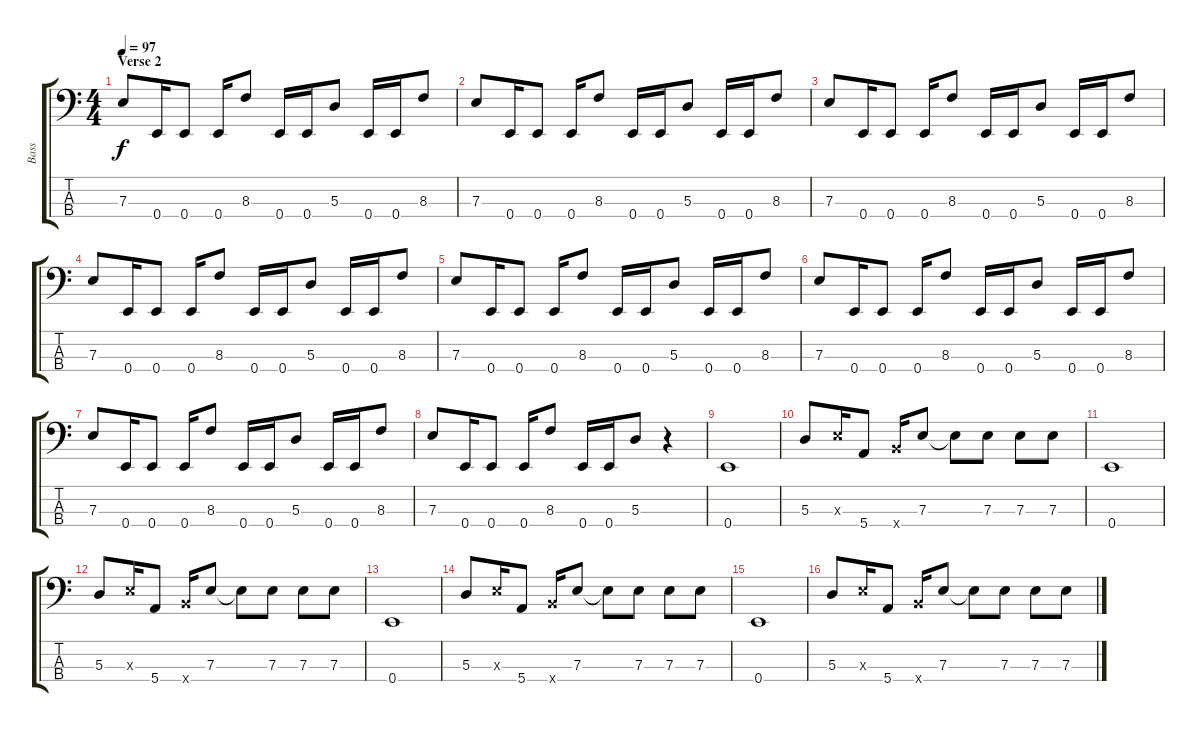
\track ("Bass" "Bass") {instrument electricbasspick}
\staff {score tabs}
\tuning (G2 D2 A1 E1) {hide}
\ts (4 4)
\section ("" "Verse 2")
\tempo 97
\clef f4
\ks c
7.3.8{dy f} 0.4.16 0.4.8 0.4.16 8.3.8 0.4.16 0.4.16 5.3.8 0.4.16 0.4.16 8.3.8 |
7.3.8 0.4.16 0.4.8 0.4.16 8.3.8 0.4.16 0.4.16 5.3.8 0.4.16 0.4.16 8.3.8 |
7.3.8 0.4.16 0.4.8 0.4.16 8.3.8 0.4.16 0.4.16 5.3.8 0.4.16 0.4.16 8.3.8 |
7.3.8 0.4.16 0.4.8 0.4.16 8.3.8 0.4.16 0.4.16 5.3.8 0.4.16 0.4.16 8.3.8 |
7.3.8 0.4.16 0.4.8 0.4.16 8.3.8 0.4.16 0.4.16 5.3.8 0.4.16 0.4.16 8.3.8 |
7.3.8 0.4.16 0.4.8 0.4.16 8.3.8 0.4.16 0.4.16 5.3.8 0.4.16 0.4.16 8.3.8 |
7.3.8 0.4.16 0.4.8 0.4.16 8.3.8 0.4.16 0.4.16 5.3.8 0.4.16 0.4.16 8.3.8 |
7.3.8 0.4.16 0.4.8 0.4.16 8.3.8 0.4.16 0.4.16 5.3.8 r.4 |
0.4.1 |
5.3.8 7.3{x}.16 5.4.8 7.4{x}.16 7.3.8 7.3{t}.8 7.3.8 7.3.8 7.3.8 |
0.4.1 |
5.3.8 7.3{x}.16 5.4.8 7.4{x}.16 7.3.8 7.3{t}.8 7.3.8 7.3.8 7.3.8 |
0.4.1 |
5.3.8 7.3{x}.16 5.4.8 7.4{x}.16 7.3.8 7.3{t}.8 7.3.8 7.3.8 7.3.8 |
0.4.1 |
5.3.8 7.3{x}.16 5.4.8 7.4{x}.16 7.3.8 7.3{t}.8 7.3.8 7.3.8 7.3.8
